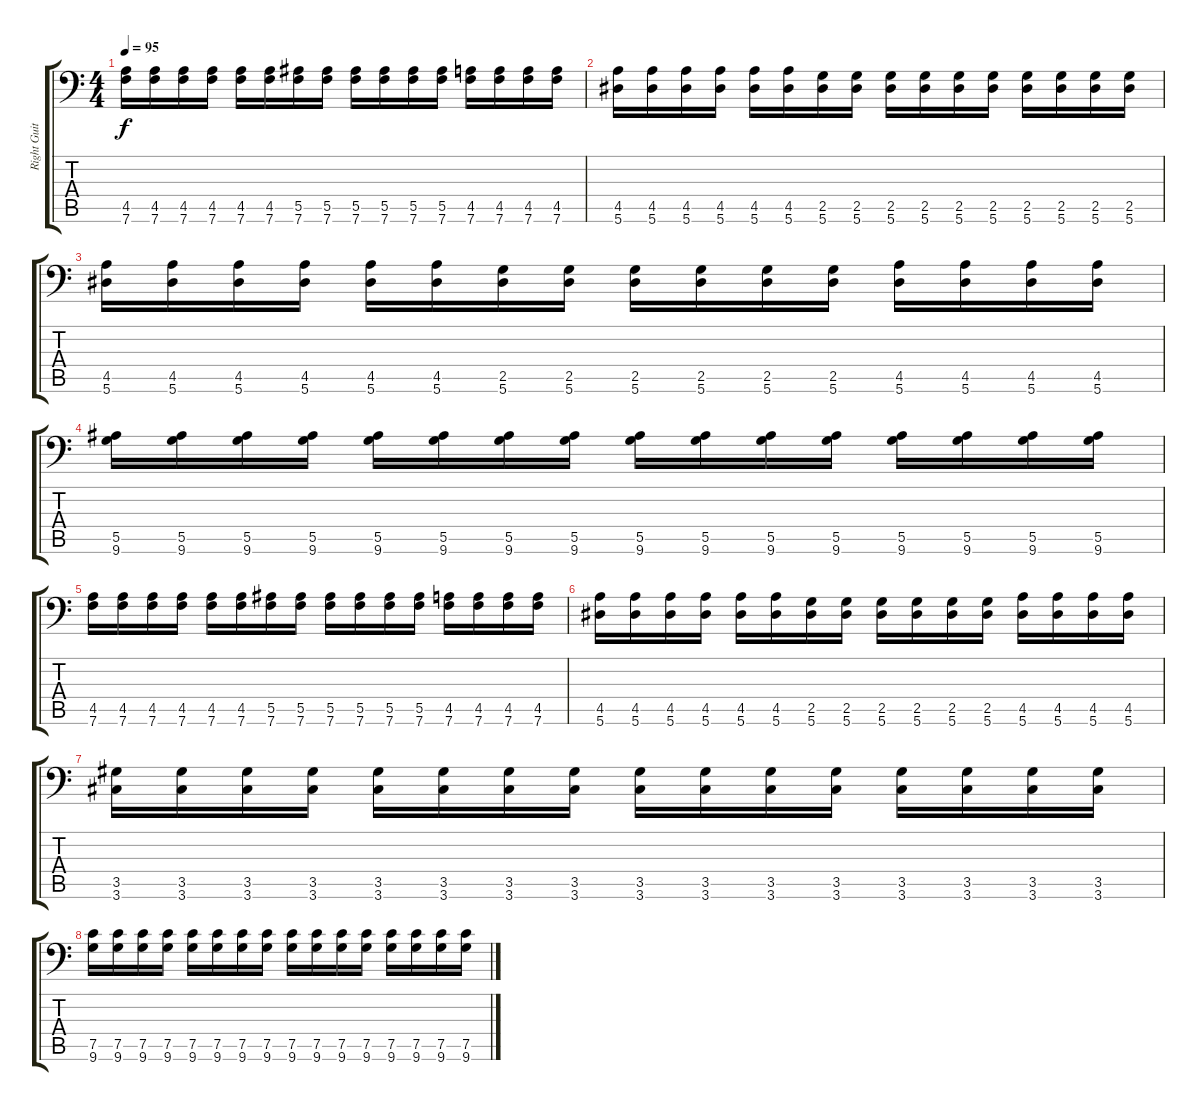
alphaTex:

\track ("Right Guitar" "Right Guit") {instrument distortionguitar}
\staff {score tabs}
\tuning (C4 G3 Eb3 Bb2 F2 Bb1) {hide}
\ts (4 4)
\tempo 95
\clef f4
\ks c
(4.5 7.6).16{dy f} (4.5 7.6).16 (4.5 7.6).16 (4.5 7.6).16 (4.5 7.6).16 (4.5 7.6).16 (5.5 7.6).16 (5.5 7.6).16 (5.5 7.6).16 (5.5 7.6).16 (5.5 7.6).16 (5.5 7.6).16 (4.5 7.6).16 (4.5 7.6).16 (4.5 7.6).16 (4.5 7.6).16 |
(4.5 5.6).16 (4.5 5.6).16 (4.5 5.6).16 (4.5 5.6).16 (4.5 5.6).16 (4.5 5.6).16 (2.5 5.6).16 (2.5 5.6).16 (2.5 5.6).16 (2.5 5.6).16 (2.5 5.6).16 (2.5 5.6).16 (2.5 5.6).16 (2.5 5.6).16 (2.5 5.6).16 (2.5 5.6).16 |
(4.5 5.6).16 (4.5 5.6).16 (4.5 5.6).16 (4.5 5.6).16 (4.5 5.6).16 (4.5 5.6).16 (2.5 5.6).16 (2.5 5.6).16 (2.5 5.6).16 (2.5 5.6).16 (2.5 5.6).16 (2.5 5.6).16 (4.5 5.6).16 (4.5 5.6).16 (4.5 5.6).16 (4.5 5.6).16 |
(5.5 9.6).16 (5.5 9.6).16 (5.5 9.6).16 (5.5 9.6).16 (5.5 9.6).16 (5.5 9.6).16 (5.5 9.6).16 (5.5 9.6).16 (5.5 9.6).16 (5.5 9.6).16 (5.5 9.6).16 (5.5 9.6).16 (5.5 9.6).16 (5.5 9.6).16 (5.5 9.6).16 (5.5 9.6).16 |
(4.5 7.6).16 (4.5 7.6).16 (4.5 7.6).16 (4.5 7.6).16 (4.5 7.6).16 (4.5 7.6).16 (5.5 7.6).16 (5.5 7.6).16 (5.5 7.6).16 (5.5 7.6).16 (5.5 7.6).16 (5.5 7.6).16 (4.5 7.6).16 (4.5 7.6).16 (4.5 7.6).16 (4.5 7.6).16 |
(4.5 5.6).16 (4.5 5.6).16 (4.5 5.6).16 (4.5 5.6).16 (4.5 5.6).16 (4.5 5.6).16 (2.5 5.6).16 (2.5 5.6).16 (2.5 5.6).16 (2.5 5.6).16 (2.5 5.6).16 (2.5 5.6).16 (4.5 5.6).16 (4.5 5.6).16 (4.5 5.6).16 (4.5 5.6).16 |
(3.5 3.6).16 (3.5 3.6).16 (3.5 3.6).16 (3.5 3.6).16 (3.5 3.6).16 (3.5 3.6).16 (3.5 3.6).16 (3.5 3.6).16 (3.5 3.6).16 (3.5 3.6).16 (3.5 3.6).16 (3.5 3.6).16 (3.5 3.6).16 (3.5 3.6).16 (3.5 3.6).16 (3.5 3.6).16 |
(7.5 9.6).16 (7.5 9.6).16 (7.5 9.6).16 (7.5 9.6).16 (7.5 9.6).16 (7.5 9.6).16 (7.5 9.6).16 (7.5 9.6).16 (7.5 9.6).16 (7.5 9.6).16 (7.5 9.6).16 (7.5 9.6).16 (7.5 9.6).16 (7.5 9.6).16 (7.5 9.6).16 (7.5 9.6).16
